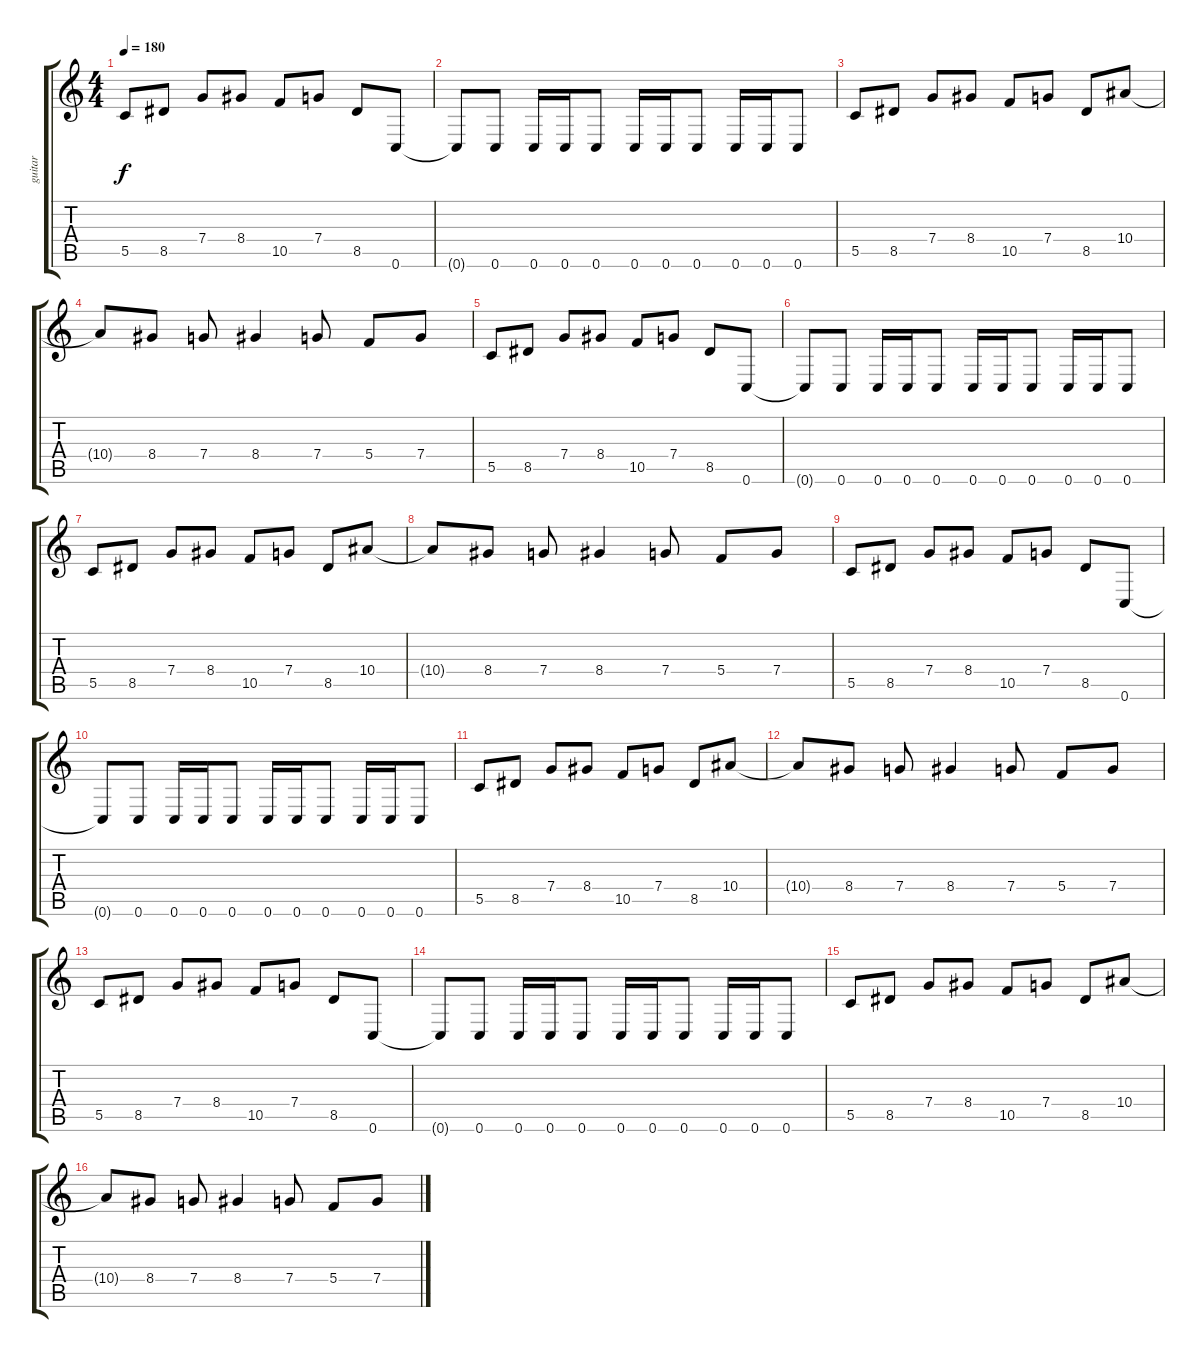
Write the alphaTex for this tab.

\track ("guitar" "guitar") {instrument distortionguitar}
\staff {score tabs}
\tuning (D4 A3 F3 C3 G2 C2) {hide}
\ts (4 4)
\tempo 180
\clef g2
\ks c
5.5.8{dy f} 8.5.8 7.4.8 8.4.8 10.5.8 7.4.8 8.5.8 0.6.8 |
0.6{t}.8 0.6.8 0.6.16 0.6.16 0.6.8 0.6.16 0.6.16 0.6.8 0.6.16 0.6.16 0.6.8 |
5.5.8 8.5.8 7.4.8 8.4.8 10.5.8 7.4.8 8.5.8 10.4.8 |
10.4{t}.8 8.4.8 7.4.8 8.4.4 7.4.8 5.4.8 7.4.8 |
5.5.8 8.5.8 7.4.8 8.4.8 10.5.8 7.4.8 8.5.8 0.6.8 |
0.6{t}.8 0.6.8 0.6.16 0.6.16 0.6.8 0.6.16 0.6.16 0.6.8 0.6.16 0.6.16 0.6.8 |
5.5.8 8.5.8 7.4.8 8.4.8 10.5.8 7.4.8 8.5.8 10.4.8 |
10.4{t}.8 8.4.8 7.4.8 8.4.4 7.4.8 5.4.8 7.4.8 |
5.5.8 8.5.8 7.4.8 8.4.8 10.5.8 7.4.8 8.5.8 0.6.8 |
0.6{t}.8 0.6.8 0.6.16 0.6.16 0.6.8 0.6.16 0.6.16 0.6.8 0.6.16 0.6.16 0.6.8 |
5.5.8 8.5.8 7.4.8 8.4.8 10.5.8 7.4.8 8.5.8 10.4.8 |
10.4{t}.8 8.4.8 7.4.8 8.4.4 7.4.8 5.4.8 7.4.8 |
5.5.8 8.5.8 7.4.8 8.4.8 10.5.8 7.4.8 8.5.8 0.6.8 |
0.6{t}.8 0.6.8 0.6.16 0.6.16 0.6.8 0.6.16 0.6.16 0.6.8 0.6.16 0.6.16 0.6.8 |
5.5.8 8.5.8 7.4.8 8.4.8 10.5.8 7.4.8 8.5.8 10.4.8 |
10.4{t}.8 8.4.8 7.4.8 8.4.4 7.4.8 5.4.8 7.4.8
